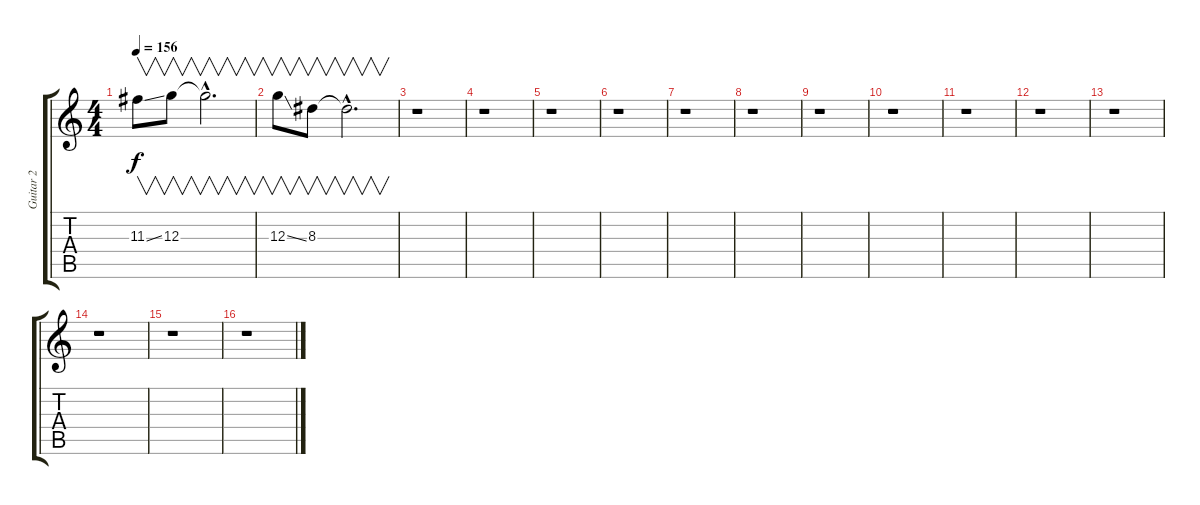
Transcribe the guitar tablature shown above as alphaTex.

\track ("Guitar 2" "Guitar 2") {instrument distortionguitar}
\staff {score tabs}
\tuning (E4 B3 G3 D3 A2 D2) {hide}
\ts (4 4)
\tempo 156
\clef g2
\ks c
11.3{ss}.8{v dy f} 12.3.8{v} 12.3{hac t}.2{v d} |
12.3{ss}.8{v} 8.3.8{v} 8.3{hac t}.2{v d} |
r.1 |
r.1 |
r.1 |
r.1 |
r.1 |
r.1 |
r.1 |
r.1 |
r.1 |
r.1 |
r.1 |
r.1 |
r.1 |
r.1
